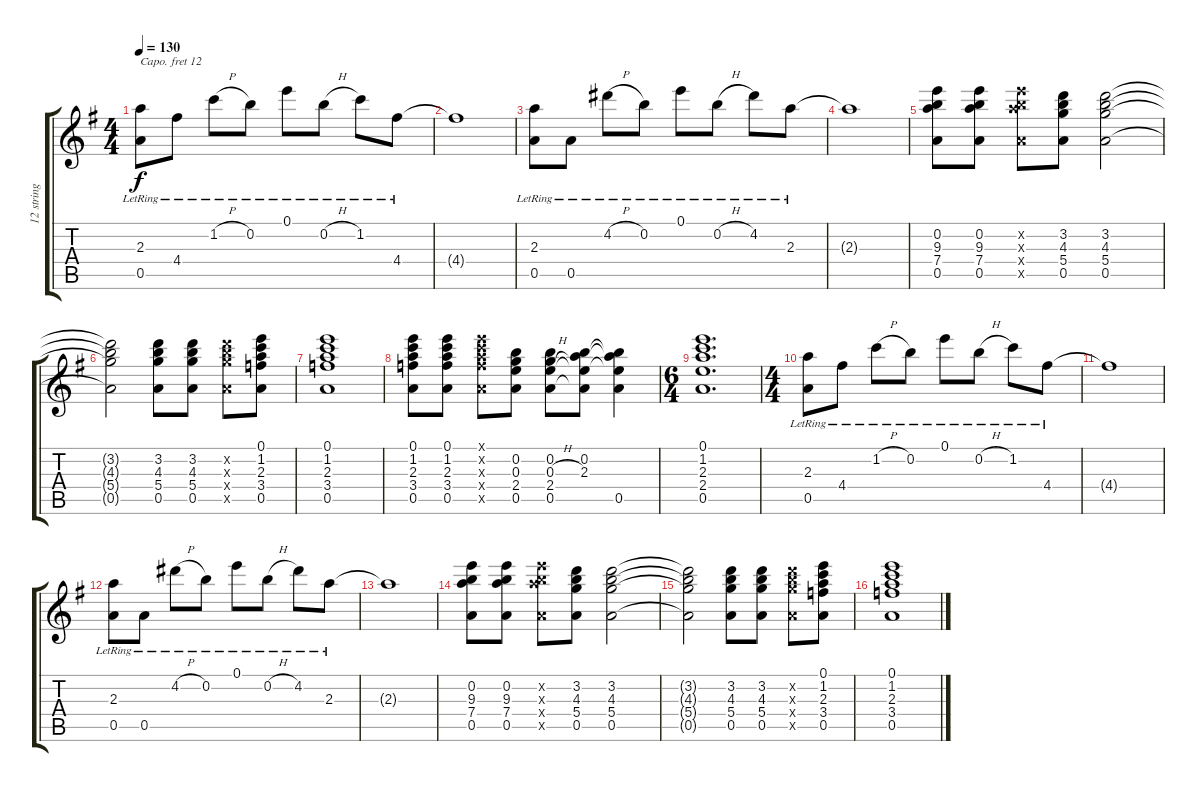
\track ("12 string effect?" "12 string ") {instrument acousticguitarsteel}
\staff {score tabs}
\capo 12
\tuning (E4 B3 G3 D3 A2 E2) {hide}
\ts (4 4)
\tempo 130
\clef g2
\ks g
(2.3{lr} 0.5{lr}).8{dy f instrument acousticguitarsteel} 4.4{lr}.8 1.2{h lr}.8 0.2{lr}.8 0.1{lr}.8 0.2{h lr}.8 1.2{lr}.8 4.4{lr}.8 |
4.4{t}.1 |
(2.3{lr} 0.5{lr}).8 0.5{lr}.8 4.2{h lr}.8 0.2{lr}.8 0.1{lr}.8 0.2{h lr}.8 4.2{lr}.8 2.3{lr}.8 |
2.3{t}.1 |
(0.2 9.3 7.4 0.5).8 (0.2 9.3 7.4 0.5).8 (0.2{x} 9.3{x} 7.4{x} 0.5{x}).8 (3.2 4.3 5.4 0.5).8 (3.2 4.3 5.4 0.5).2 |
(3.2{t} 4.3{t} 5.4{t} 0.5{t}).2 (3.2 4.3 5.4 0.5).8 (3.2 4.3 5.4 0.5).8 (3.2{x} 4.3{x} 5.4{x} 0.5{x}).8 (0.1 1.2 2.3 3.4 0.5).8 |
(0.1 1.2 2.3 3.4 0.5).1 |
(0.1 1.2 2.3 3.4 0.5).8 (0.1 1.2 2.3 3.4 0.5).8 (0.1{x} 1.2{x} 2.3{x} 3.4{x} 0.5{x}).8 (0.2 0.3 2.4 0.5).8 (0.2 0.3{h} 2.4 0.5).8 (0.2 2.3 2.4{t} 0.5{t}).8 (0.2{t} 2.3{t} 2.4{t} 0.5).4 |
\ts (6 4)
(0.1 1.2 2.3 2.4 0.5).1{d} |
\ts (4 4)
(2.3{lr} 0.5{lr}).8 4.4{lr}.8 1.2{h lr}.8 0.2{lr}.8 0.1{lr}.8 0.2{h lr}.8 1.2{lr}.8 4.4{lr}.8 |
4.4{t}.1 |
(2.3{lr} 0.5{lr}).8 0.5{lr}.8 4.2{h lr}.8 0.2{lr}.8 0.1{lr}.8 0.2{h lr}.8 4.2{lr}.8 2.3{lr}.8 |
2.3{t}.1 |
(0.2 9.3 7.4 0.5).8 (0.2 9.3 7.4 0.5).8 (0.2{x} 9.3{x} 7.4{x} 0.5{x}).8 (3.2 4.3 5.4 0.5).8 (3.2 4.3 5.4 0.5).2 |
(3.2{t} 4.3{t} 5.4{t} 0.5{t}).2 (3.2 4.3 5.4 0.5).8 (3.2 4.3 5.4 0.5).8 (3.2{x} 4.3{x} 5.4{x} 0.5{x}).8 (0.1 1.2 2.3 3.4 0.5).8 |
(0.1 1.2 2.3 3.4 0.5).1
